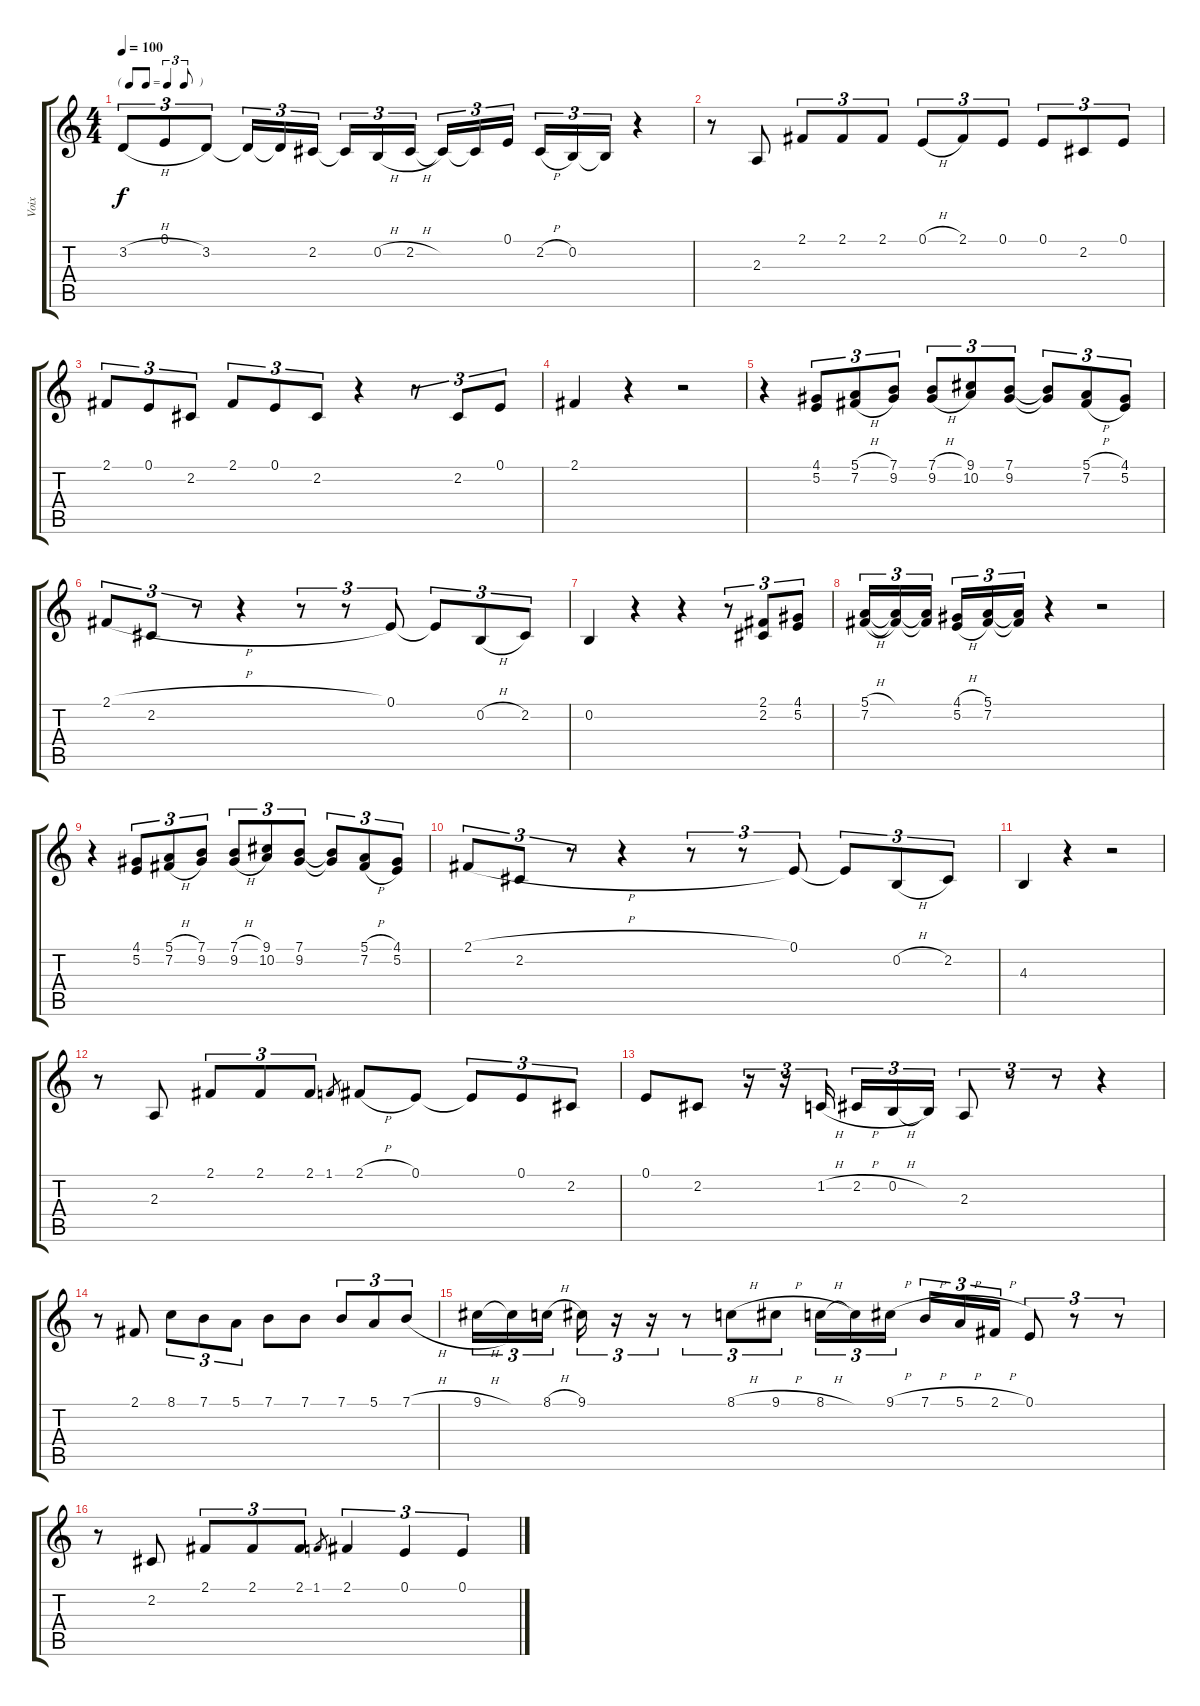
\track ("Voix" "Voix") {instrument lead6voice}
\staff {score tabs}
\tuning (E4 B3 G3 D3 A2 E2) {hide}
\ts (4 4)
\tf triplet8th
\tempo 100
\clef g2
\ks c
3.2{h}.8{tu (3 2) dy f} 0.1.8{tu (3 2)} 3.2.8{tu (3 2)} 3.2{t}.16{tu (3 2)} 3.2{t}.16{tu (3 2)} 2.2.16{tu (3 2) beam splitsecondary} 2.2{t}.16{tu (3 2)} 0.2{h}.16{tu (3 2)} 2.2{h}.16{tu (3 2)} 2.2{t}.16{tu (3 2)} 2.2{t}.16{tu (3 2)} 0.1.16{tu (3 2) beam splitsecondary} 2.2{h}.16{tu (3 2)} 0.2.16{tu (3 2)} 0.2{t}.16{tu (3 2)} r.4 |
r.8 2.3.8 2.1.8{tu (3 2)} 2.1.8{tu (3 2)} 2.1.8{tu (3 2)} 0.1{h}.8{tu (3 2)} 2.1.8{tu (3 2)} 0.1.8{tu (3 2)} 0.1.8{tu (3 2)} 2.2.8{tu (3 2)} 0.1.8{tu (3 2)} |
2.1.8{tu (3 2)} 0.1.8{tu (3 2)} 2.2.8{tu (3 2)} 2.1.8{tu (3 2)} 0.1.8{tu (3 2)} 2.2.8{tu (3 2)} r.4 r.8{tu (3 2)} 2.2.8{tu (3 2)} 0.1.8{tu (3 2)} |
2.1.4 r.4 r.2 |
r.4 (4.1 5.2).8{tu (3 2)} (5.1{h} 7.2{h}).8{tu (3 2)} (7.1 9.2).8{tu (3 2)} (7.1{h} 9.2{h}).8{tu (3 2)} (9.1 10.2).8{tu (3 2)} (7.1 9.2).8{tu (3 2)} (7.1{t} 9.2{t}).8{tu (3 2)} (5.1{h} 7.2{h}).8{tu (3 2)} (4.1 5.2).8{tu (3 2)} |
2.1{h}.8{tu (3 2)} 2.2.8{tu (3 2)} r.8{tu (3 2)} r.4 r.8{tu (3 2)} r.8{tu (3 2)} 0.1.8{tu (3 2)} 0.1{t}.8{tu (3 2)} 0.2{h}.8{tu (3 2)} 2.2.8{tu (3 2)} |
0.2.4 r.4 r.4 r.8{tu (3 2)} (2.1 2.2).8{tu (3 2)} (4.1 5.2).8{tu (3 2)} |
(5.1{h} 7.2{h}).16{tu (3 2)} (5.1{t} 7.2{t}).16{tu (3 2)} (5.1{t} 7.2{t}).16{tu (3 2) beam splitsecondary} (4.1{h} 5.2{h}).16{tu (3 2)} (5.1 7.2).16{tu (3 2)} (5.1{t} 7.2{t}).16{tu (3 2)} r.4 r.2 |
r.4 (4.1 5.2).8{tu (3 2)} (5.1{h} 7.2{h}).8{tu (3 2)} (7.1 9.2).8{tu (3 2)} (7.1{h} 9.2{h}).8{tu (3 2)} (9.1 10.2).8{tu (3 2)} (7.1 9.2).8{tu (3 2)} (7.1{t} 9.2{t}).8{tu (3 2)} (5.1{h} 7.2{h}).8{tu (3 2)} (4.1 5.2).8{tu (3 2)} |
2.1{h}.8{tu (3 2)} 2.2.8{tu (3 2)} r.8{tu (3 2)} r.4 r.8{tu (3 2)} r.8{tu (3 2)} 0.1.8{tu (3 2)} 0.1{t}.8{tu (3 2)} 0.2{h}.8{tu (3 2)} 2.2.8{tu (3 2)} |
4.3.4 r.4 r.2 |
r.8 2.3.8 2.1.8{tu (3 2)} 2.1.8{tu (3 2)} 2.1.8{tu (3 2)} 1.1.8{gr} 2.1{h}.8 0.1.8 0.1{t}.8{tu (3 2)} 0.1.8{tu (3 2)} 2.2.8{tu (3 2)} |
0.1.8 2.2.8 r.16{tu (3 2)} r.16{tu (3 2)} 1.2{h}.16{tu (3 2) beam splitsecondary} 2.2{h}.16{tu (3 2)} 0.2{h}.16{tu (3 2)} 0.2{t}.16{tu (3 2)} 2.3.8{tu (3 2)} r.8{tu (3 2)} r.8{tu (3 2)} r.4 |
r.8 2.1.8 8.1.8{tu (3 2)} 7.1.8{tu (3 2)} 5.1.8{tu (3 2)} 7.1.8 7.1.8 7.1.8{tu (3 2)} 5.1.8{tu (3 2)} 7.1{h}.8{tu (3 2)} |
9.1{h}.16{tu (3 2)} 9.1{t}.16{tu (3 2)} 8.1{h}.16{tu (3 2) beam splitsecondary} 9.1.16{tu (3 2)} r.16{tu (3 2)} r.16{tu (3 2)} r.8{tu (3 2)} 8.1{h}.8{tu (3 2)} 9.1{h}.8{tu (3 2)} 8.1{h}.16{tu (3 2)} 8.1{t}.16{tu (3 2)} 9.1{h}.16{tu (3 2) beam splitsecondary} 7.1{h}.16{tu (3 2)} 5.1{h}.16{tu (3 2)} 2.1{h}.16{tu (3 2)} 0.1.8{tu (3 2)} r.8{tu (3 2)} r.8{tu (3 2)} |
r.8 2.2.8 2.1.8{tu (3 2)} 2.1.8{tu (3 2)} 2.1.8{tu (3 2)} 1.1.8{gr} 2.1.4{tu (3 2)} 0.1.4{tu (3 2)} 0.1.4{tu (3 2)}
